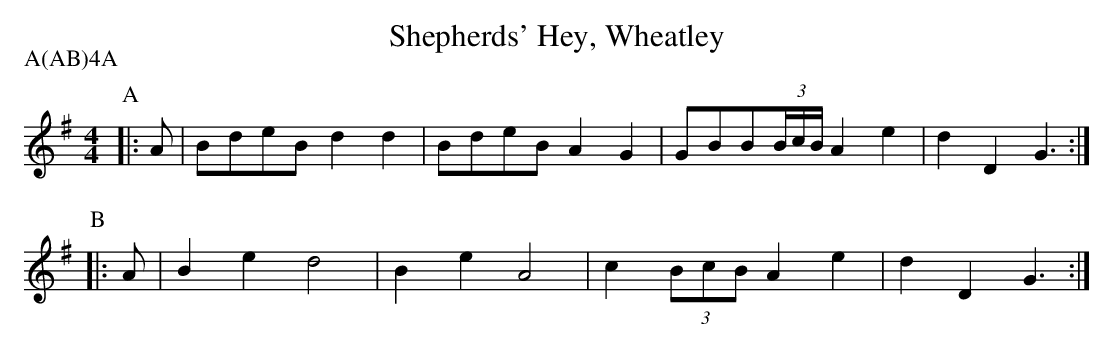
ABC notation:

X:1
T:Shepherds' Hey, Wheatley
M:4/4
L:1/8
P:A(AB)4A
K:G
P:A
|:A|BdeB d2d2|BdeB A2G2|GBB(3B/c/B/ A2e2|d2D2 G3:|
P:B
|:A|B2e2 d4  |B2e2 A4  |c2 (3BcB    A2e2|d2D2 G3:|
